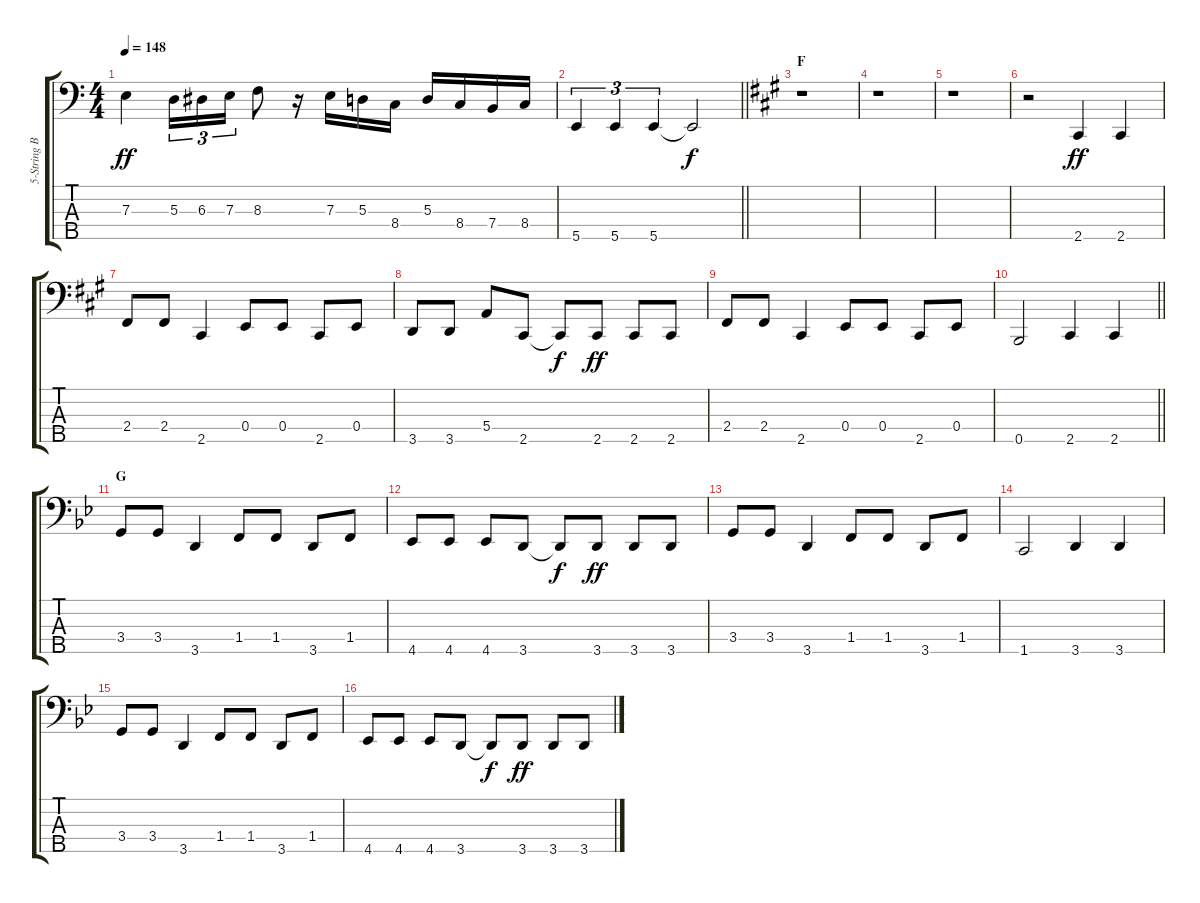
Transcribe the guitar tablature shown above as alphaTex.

\track ("5-String Bass" "5-String B") {instrument electricbasspick}
\staff {score tabs}
\tuning (G2 D2 A1 E1 B0) {hide}
\ts (4 4)
\tempo 148
\clef f4
\ks c
7.3.4{dy ff} 5.3.16{tu (3 2)} 6.3.16{tu (3 2)} 7.3.16{tu (3 2)} 8.3.8 r.16 7.3.16 5.3.16 8.4.16 5.3.16 8.4.16 7.4.16 8.4.16 |
\barLineRight lightlight
5.5.4{tu (3 2)} 5.5.4{tu (3 2)} 5.5.4{tu (3 2)} 5.5{t}.2{dy f} |
\section ("" "F")
\ks a
r.1 |
r.1 |
r.1 |
r.2 2.5.4{dy ff} 2.5.4 |
2.4.8 2.4.8 2.5.4 0.4.8 0.4.8 2.5.8 0.4.8 |
3.5.8 3.5.8 5.4.8 2.5.8 2.5{t}.8{dy f} 2.5.8{dy ff} 2.5.8 2.5.8 |
2.4.8 2.4.8 2.5.4 0.4.8 0.4.8 2.5.8 0.4.8 |
\barLineRight lightlight
0.5.2 2.5.4 2.5.4 |
\section ("" "G")
\ks bb
3.4.8 3.4.8 3.5.4 1.4.8 1.4.8 3.5.8 1.4.8 |
4.5.8 4.5.8 4.5.8 3.5.8 3.5{t}.8{dy f} 3.5.8{dy ff} 3.5.8 3.5.8 |
3.4.8 3.4.8 3.5.4 1.4.8 1.4.8 3.5.8 1.4.8 |
1.5.2 3.5.4 3.5.4 |
3.4.8 3.4.8 3.5.4 1.4.8 1.4.8 3.5.8 1.4.8 |
4.5.8 4.5.8 4.5.8 3.5.8 3.5{t}.8{dy f} 3.5.8{dy ff} 3.5.8 3.5.8
